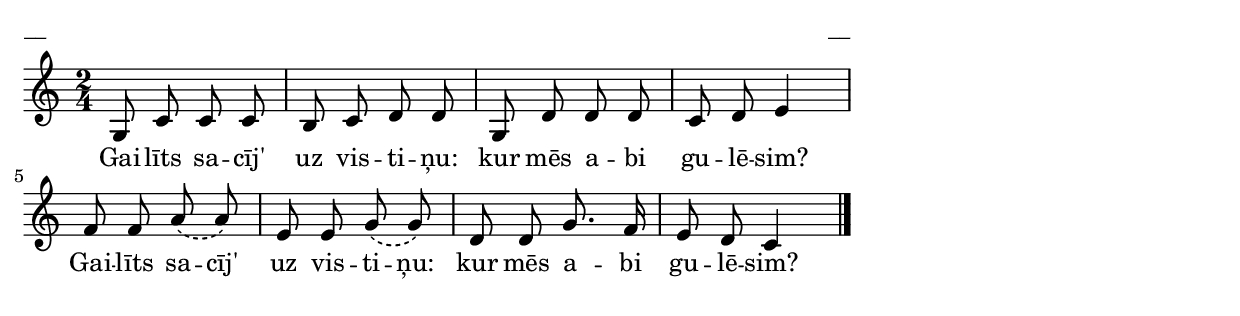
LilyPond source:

\version "2.13.16"
%\header {
%    title = "Gailīts sacīj' uz vistiņu"
%}
% F/g "Laiva", rokraksts - dzeltena_mape.pdf, p.7
\paper {
line-width = 14\cm
left-margin = 0.4\cm
between-system-padding = 0.1\cm
between-system-space = 0.1\cm
}
\layout {
indent = #0
ragged-last = ##f
}


voiceA = \relative c' {
\time 2/4
\clef "treble"
\key c \major
\time 2/4
g8 c c c | b8 c d d | g,8 d' d d | c8 d e4
\phrasingSlurDashed
f8 f a\( a\) | e8 e g\( g\) | d8 d g8. f16 | e8 d c4   
\bar "|."
} 


lyricA = \lyricmode {
Gai -- līts sa -- cīj' uz vis -- ti -- ņu:
kur mēs a -- bi gu -- lē -- sim? 
Gai -- līts sa -- cīj' uz vis -- ti -- ņu:
kur mēs a -- bi gu -- lē -- sim? 
} 



fullScore = <<
\new Staff {
<<
\new Voice = "voiceA" { \oneVoice \autoBeamOff \voiceA }
\lyricsto "voiceA" \new Lyrics \lyricA
>>
}
>>

\score {
\fullScore
\header { piece = "__" opus = "__" }
}
\markup { \with-color #(x11-color 'white) \sans \smaller "__" }
\score {
\unfoldRepeats
\fullScore
\midi {
\context { \Staff \remove "Staff_performer" }
\context { \Voice \consists "Staff_performer" }
}
}


